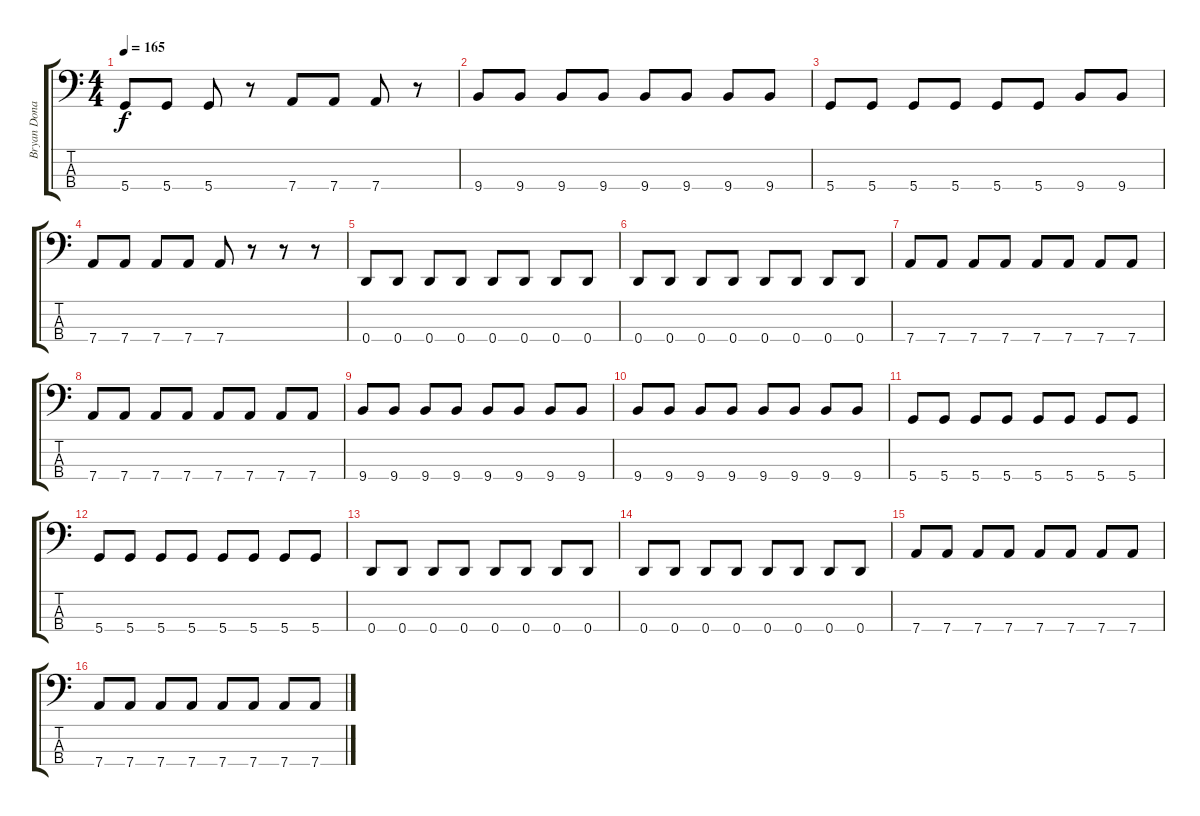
\track ("Bryan Donahue (Bass)" "Bryan Dona") {instrument electricbassfinger}
\staff {score tabs}
\tuning (A1 D2 A1 D1) {hide}
\ts (4 4)
\tempo 165
\clef f4
\ks c
5.4.8{dy f} 5.4.8 5.4.8 r.8 7.4.8 7.4.8 7.4.8 r.8 |
9.4.8 9.4.8 9.4.8 9.4.8 9.4.8 9.4.8 9.4.8 9.4.8 |
5.4.8 5.4.8 5.4.8 5.4.8 5.4.8 5.4.8 9.4.8 9.4.8 |
7.4.8 7.4.8 7.4.8 7.4.8 7.4.8 r.8 r.8 r.8 |
0.4.8 0.4.8 0.4.8 0.4.8 0.4.8 0.4.8 0.4.8 0.4.8 |
0.4.8 0.4.8 0.4.8 0.4.8 0.4.8 0.4.8 0.4.8 0.4.8 |
7.4.8 7.4.8 7.4.8 7.4.8 7.4.8 7.4.8 7.4.8 7.4.8 |
7.4.8 7.4.8 7.4.8 7.4.8 7.4.8 7.4.8 7.4.8 7.4.8 |
9.4.8 9.4.8 9.4.8 9.4.8 9.4.8 9.4.8 9.4.8 9.4.8 |
9.4.8 9.4.8 9.4.8 9.4.8 9.4.8 9.4.8 9.4.8 9.4.8 |
5.4.8 5.4.8 5.4.8 5.4.8 5.4.8 5.4.8 5.4.8 5.4.8 |
5.4.8 5.4.8 5.4.8 5.4.8 5.4.8 5.4.8 5.4.8 5.4.8 |
0.4.8 0.4.8 0.4.8 0.4.8 0.4.8 0.4.8 0.4.8 0.4.8 |
0.4.8 0.4.8 0.4.8 0.4.8 0.4.8 0.4.8 0.4.8 0.4.8 |
7.4.8 7.4.8 7.4.8 7.4.8 7.4.8 7.4.8 7.4.8 7.4.8 |
7.4.8 7.4.8 7.4.8 7.4.8 7.4.8 7.4.8 7.4.8 7.4.8
